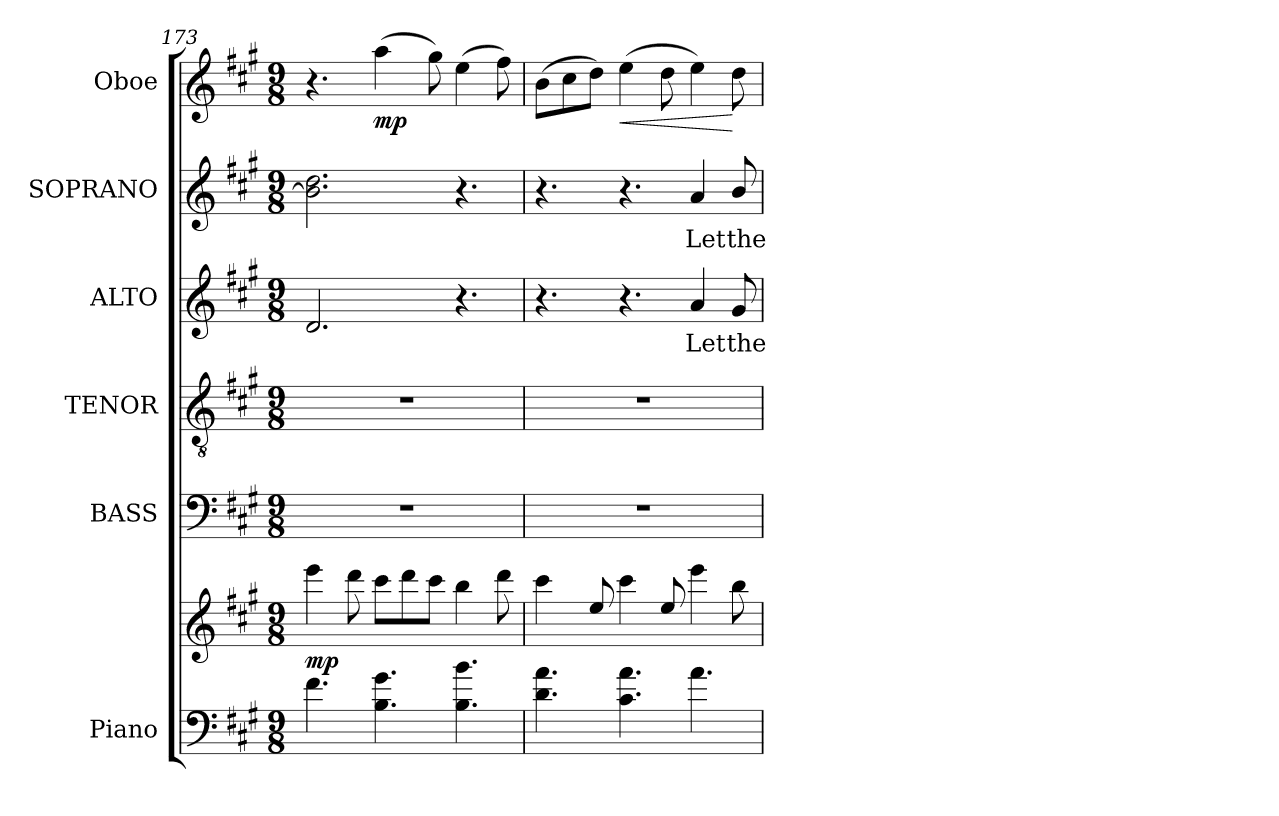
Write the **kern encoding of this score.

**kern	**kern	**dynam	**kern	**kern	**kern	**text	**kern	**text	**kern	**dynam
*part6	*part6	*part6	*part5	*part4	*part3	*part3	*part2	*part2	*part1	*part1
*staff7	*staff6	*staff6/7	*staff5	*staff4	*staff3	*staff3	*staff2	*staff2	*staff1	*staff1
*I"Piano	*	*	*I"BASS	*I"TENOR	*I"ALTO	*	*I"SOPRANO	*	*I"Oboe	*
*I'Pno.	*	*	*I'B.	*I'T.	*I'A.	*	*I'S.	*	*I'Ob.	*
*clefF4	*clefG2	*	*clefF4	*clefGv2	*clefG2	*	*clefG2	*	*clefG2	*
*	*	*	*	*ITrd7c12	*	*	*	*	*	*
*k[f#c#g#]	*k[f#c#g#]	*	*k[f#c#g#]	*k[f#c#g#]	*k[f#c#g#]	*	*k[f#c#g#]	*	*k[f#c#g#]	*
*A:	*A:	*	*A:	*A:	*A:	*	*A:	*	*A:	*
*M9/8	*M9/8	*	*M9/8	*M9/8	*M9/8	*	*M9/8	*	*M9/8	*
=173	=173	=173	=173	=173	=173	=173	=173	=173	=173	=173
!	!	!	!LO:N:vis=1	!LO:N:vis=1	!	!	!	!	!	!
4.f#i\	4eeei\	mp	8%9r	8%9r	2.di/	.	2.bi\] 2.ddi	.	4.r	.
.	8dddi\	.	.	.	.	.	.	.	.	.
4.Bi\ 4.g#i	8ccc#i\L	.	.	.	.	.	.	.	(4aai\	mp
.	8dddi\	.	.	.	.	.	.	.	.	.
.	8ccc#i\J	.	.	.	.	.	.	.	8gg#i\)	.
4.Bi\ 4.bi	4bbi\	.	.	.	4.r	.	4.r	.	(4eei\	.
.	8dddi\	.	.	.	.	.	.	.	8ff#i\)	.
!!LO:LB:g=z
=174	=174	=174	=174	=174	=174	=174	=174	=174	=174	=174
!	!	!	!LO:N:vis=1	!LO:N:vis=1	!	!	!	!	!	!
4.di\ 4.ai	4ccc#i\	.	8%9r	8%9r	4.r	.	4.r	.	(8bi\L	.
.	.	.	.	.	.	.	.	.	8cc#i\	.
.	8eei/	.	.	.	.	.	.	.	8ddi\J)	.
!	!	!	!	!	!	!	!	!	!	!LO:HP:b
4.c#i\ 4.ai	4ccc#i\	.	.	.	4.r	.	4.r	.	(4eei\	<
.	8eei/	.	.	.	.	.	.	.	8ddi\	.
!	!	!	!	!	!	!LO:LY:b:color=#000000	!	!	!	!
!	!	!	!	!	!	!	!	!LO:LY:b:color=#000000	!	!
4.ai\	4eeei\	.	.	.	4ai/	Let	4ai/	Let	4eei\)	.
!	!	!	!	!	!	!LO:LY:b:color=#000000	!	!	!	!
!	!	!	!	!	!	!	!	!LO:LY:b:color=#000000	!	!
.	8bbi\	.	.	.	8g#i/	the	8bi/	the	8ddi\	[
=	=	=	=	=	=	=	=	=	=	=
*-	*-	*-	*-	*-	*-	*-	*-	*-	*-	*-
